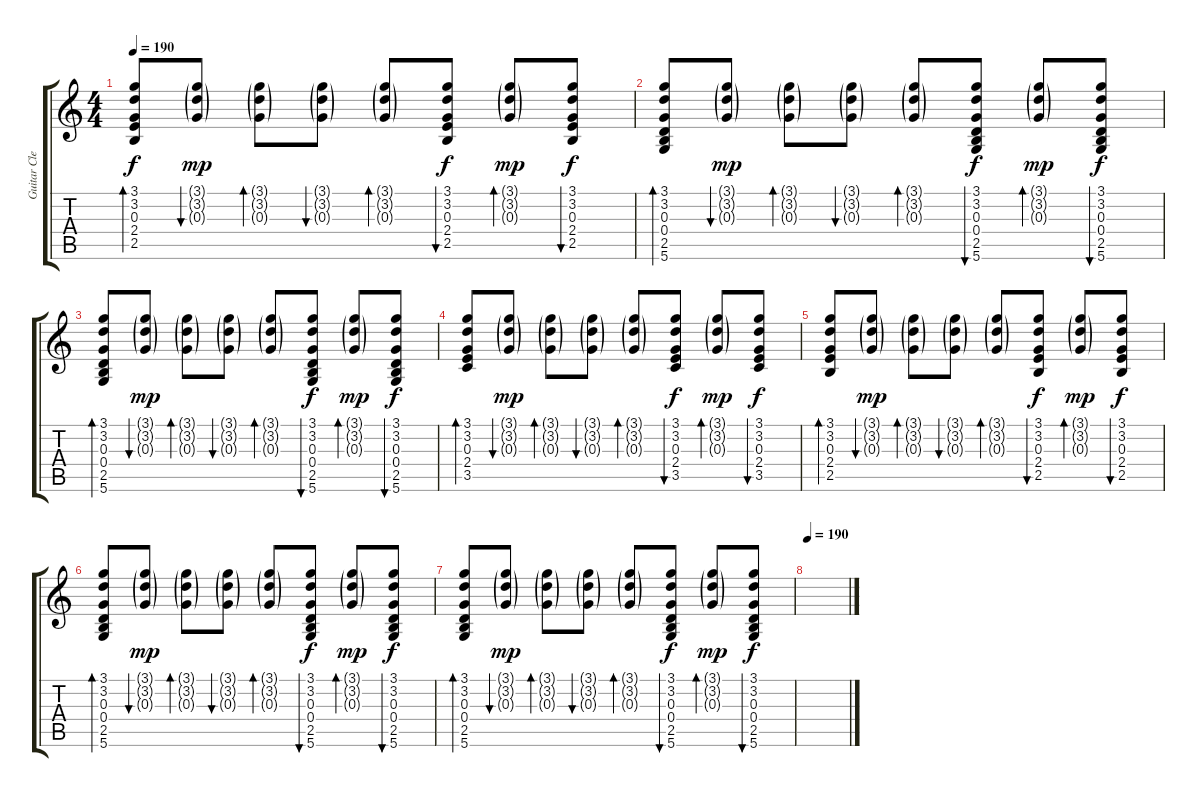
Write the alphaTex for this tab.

\track ("Guitar Clean 2" "Guitar Cle") {instrument electricguitarclean}
\staff {score tabs}
\tuning (E4 B3 G3 D3 A2 D2) {hide}
\ts (4 4)
\tempo 190
\clef g2
\ks c
(3.1 3.2 0.3 2.4 2.5).8{bd 60 dy f} (3.1{g} 3.2{g} 0.3{g}).8{bu 60 dy mp} (3.1{g} 3.2{g} 0.3{g}).8{bd 60} (3.1{g} 3.2{g} 0.3{g}).8{bu 60} (3.1{g} 3.2{g} 0.3{g}).8{bd 60} (3.1 3.2 0.3 2.4 2.5).8{bu 60 dy f} (3.1{g} 3.2{g} 0.3{g}).8{bd 60 dy mp} (3.1 3.2 0.3 2.4 2.5).8{bu 60 dy f} |
(3.1 3.2 0.3 0.4 2.5 5.6).8{bd 60} (3.1{g} 3.2{g} 0.3{g}).8{bu 60 dy mp} (3.1{g} 3.2{g} 0.3{g}).8{bd 60} (3.1{g} 3.2{g} 0.3{g}).8{bu 60} (3.1{g} 3.2{g} 0.3{g}).8{bd 60} (3.1 3.2 0.3 0.4 2.5 5.6).8{bu 60 dy f} (3.1{g} 3.2{g} 0.3{g}).8{bd 60 dy mp} (3.1 3.2 0.3 0.4 2.5 5.6).8{bu 60 dy f} |
(3.1 3.2 0.3 0.4 2.5 5.6).8{bd 60} (3.1{g} 3.2{g} 0.3{g}).8{bu 60 dy mp} (3.1{g} 3.2{g} 0.3{g}).8{bd 60} (3.1{g} 3.2{g} 0.3{g}).8{bu 60} (3.1{g} 3.2{g} 0.3{g}).8{bd 60} (3.1 3.2 0.3 0.4 2.5 5.6).8{bu 60 dy f} (3.1{g} 3.2{g} 0.3{g}).8{bd 60 dy mp} (3.1 3.2 0.3 0.4 2.5 5.6).8{bu 60 dy f} |
(3.1 3.2 0.3 2.4 3.5).8{bd 60} (3.1{g} 3.2{g} 0.3{g}).8{bu 60 dy mp} (3.1{g} 3.2{g} 0.3{g}).8{bd 60} (3.1{g} 3.2{g} 0.3{g}).8{bu 60} (3.1{g} 3.2{g} 0.3{g}).8{bd 60} (3.1 3.2 0.3 2.4 3.5).8{bu 60 dy f} (3.1{g} 3.2{g} 0.3{g}).8{bd 60 dy mp} (3.1 3.2 0.3 2.4 3.5).8{bu 60 dy f} |
(3.1 3.2 0.3 2.4 2.5).8{bd 60} (3.1{g} 3.2{g} 0.3{g}).8{bu 60 dy mp} (3.1{g} 3.2{g} 0.3{g}).8{bd 60} (3.1{g} 3.2{g} 0.3{g}).8{bu 60} (3.1{g} 3.2{g} 0.3{g}).8{bd 60} (3.1 3.2 0.3 2.4 2.5).8{bu 60 dy f} (3.1{g} 3.2{g} 0.3{g}).8{bd 60 dy mp} (3.1 3.2 0.3 2.4 2.5).8{bu 60 dy f} |
(3.1 3.2 0.3 0.4 2.5 5.6).8{bd 60} (3.1{g} 3.2{g} 0.3{g}).8{bu 60 dy mp} (3.1{g} 3.2{g} 0.3{g}).8{bd 60} (3.1{g} 3.2{g} 0.3{g}).8{bu 60} (3.1{g} 3.2{g} 0.3{g}).8{bd 60} (3.1 3.2 0.3 0.4 2.5 5.6).8{bu 60 dy f} (3.1{g} 3.2{g} 0.3{g}).8{bd 60 dy mp} (3.1 3.2 0.3 0.4 2.5 5.6).8{bu 60 dy f} |
(3.1 3.2 0.3 0.4 2.5 5.6).8{bd 60} (3.1{g} 3.2{g} 0.3{g}).8{bu 60 dy mp} (3.1{g} 3.2{g} 0.3{g}).8{bd 60} (3.1{g} 3.2{g} 0.3{g}).8{bu 60} (3.1{g} 3.2{g} 0.3{g}).8{bd 60} (3.1 3.2 0.3 0.4 2.5 5.6).8{bu 60 dy f} (3.1{g} 3.2{g} 0.3{g}).8{bd 60 dy mp} (3.1 3.2 0.3 0.4 2.5 5.6).8{bu 60 dy f} |
\tempo 190
